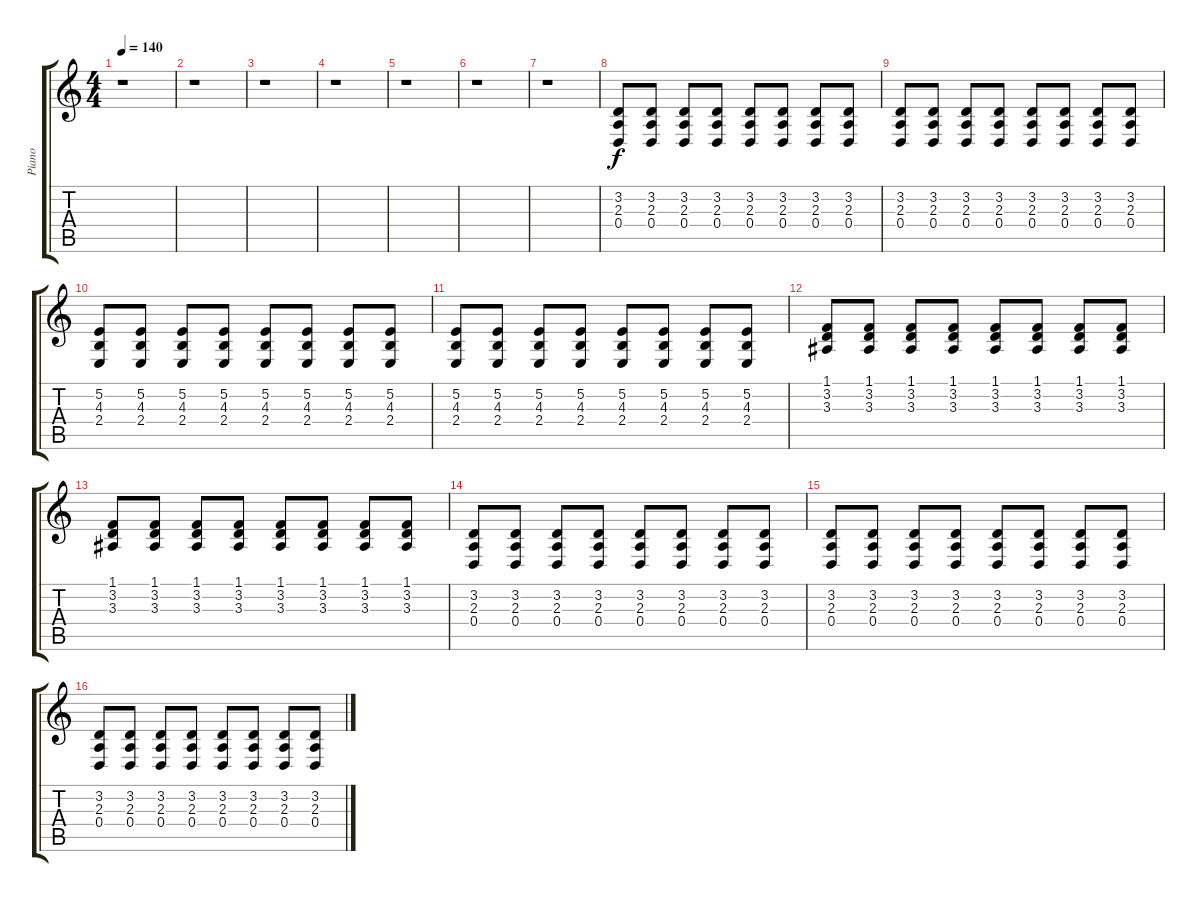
\track ("Piano" "Piano") {instrument brightacousticpiano}
\staff {score tabs}
\tuning (E4 B3 G3 D3 A2 E2) {hide}
\ts (4 4)
\tempo 140
\clef g2
\ks c
r.1{dy f} |
r.1 |
r.1 |
r.1 |
r.1 |
r.1 |
r.1 |
(3.2 2.3 0.4).8 (3.2 2.3 0.4).8 (3.2 2.3 0.4).8 (3.2 2.3 0.4).8 (3.2 2.3 0.4).8 (3.2 2.3 0.4).8 (3.2 2.3 0.4).8 (3.2 2.3 0.4).8 |
(3.2 2.3 0.4).8 (3.2 2.3 0.4).8 (3.2 2.3 0.4).8 (3.2 2.3 0.4).8 (3.2 2.3 0.4).8 (3.2 2.3 0.4).8 (3.2 2.3 0.4).8 (3.2 2.3 0.4).8 |
(5.2 4.3 2.4).8 (5.2 4.3 2.4).8 (5.2 4.3 2.4).8 (5.2 4.3 2.4).8 (5.2 4.3 2.4).8 (5.2 4.3 2.4).8 (5.2 4.3 2.4).8 (5.2 4.3 2.4).8 |
(5.2 4.3 2.4).8 (5.2 4.3 2.4).8 (5.2 4.3 2.4).8 (5.2 4.3 2.4).8 (5.2 4.3 2.4).8 (5.2 4.3 2.4).8 (5.2 4.3 2.4).8 (5.2 4.3 2.4).8 |
(1.1 3.2 3.3).8 (1.1 3.2 3.3).8 (1.1 3.2 3.3).8 (1.1 3.2 3.3).8 (1.1 3.2 3.3).8 (1.1 3.2 3.3).8 (1.1 3.2 3.3).8 (1.1 3.2 3.3).8 |
(1.1 3.2 3.3).8 (1.1 3.2 3.3).8 (1.1 3.2 3.3).8 (1.1 3.2 3.3).8 (1.1 3.2 3.3).8 (1.1 3.2 3.3).8 (1.1 3.2 3.3).8 (1.1 3.2 3.3).8 |
(3.2 2.3 0.4).8 (3.2 2.3 0.4).8 (3.2 2.3 0.4).8 (3.2 2.3 0.4).8 (3.2 2.3 0.4).8 (3.2 2.3 0.4).8 (3.2 2.3 0.4).8 (3.2 2.3 0.4).8 |
(3.2 2.3 0.4).8 (3.2 2.3 0.4).8 (3.2 2.3 0.4).8 (3.2 2.3 0.4).8 (3.2 2.3 0.4).8 (3.2 2.3 0.4).8 (3.2 2.3 0.4).8 (3.2 2.3 0.4).8 |
(3.2 2.3 0.4).8 (3.2 2.3 0.4).8 (3.2 2.3 0.4).8 (3.2 2.3 0.4).8 (3.2 2.3 0.4).8 (3.2 2.3 0.4).8 (3.2 2.3 0.4).8 (3.2 2.3 0.4).8
